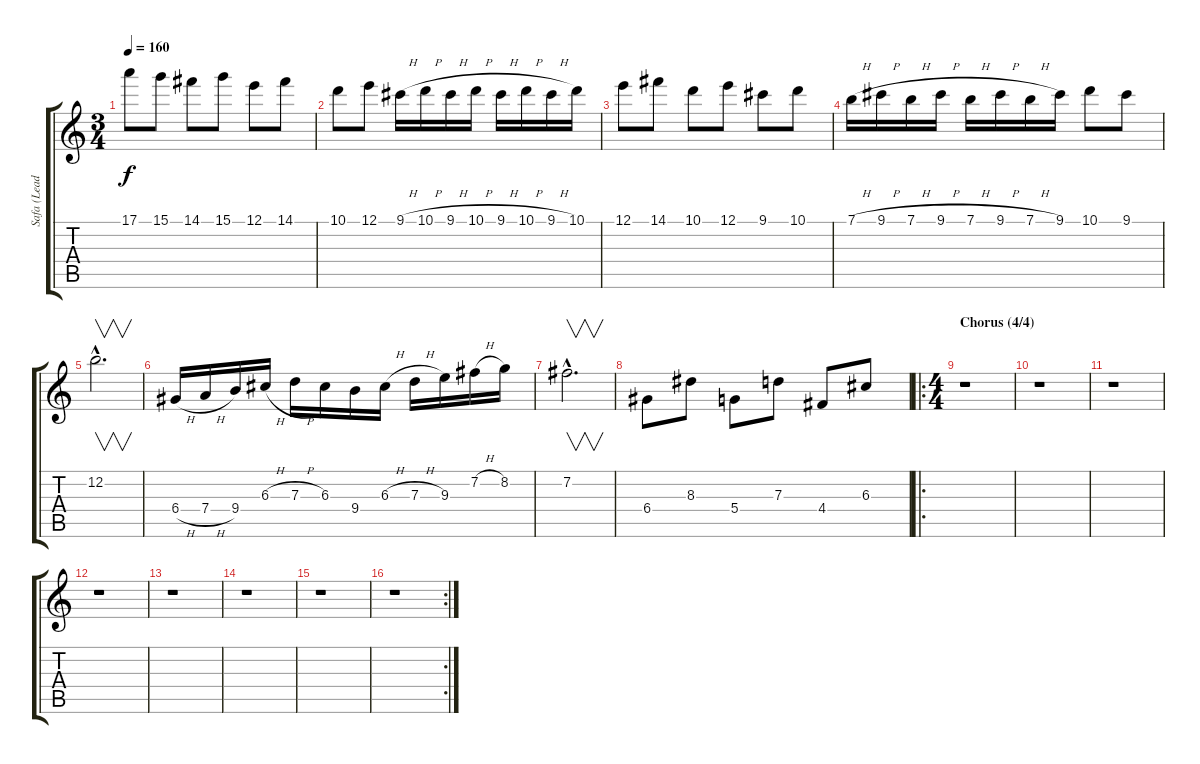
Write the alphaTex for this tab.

\track ("Safa (Lead)" "Safa (Lead") {instrument distortionguitar}
\staff {score tabs}
\tuning (E4 B3 G3 D3 A2 E2) {hide}
\ts (3 4)
\tempo 160
\clef g2
\ks c
17.1.8{dy f} 15.1.8 14.1.8 15.1.8 12.1.8 14.1.8 |
10.1.8 12.1.8 9.1{h}.16 10.1{h}.16 9.1{h}.16 10.1{h}.16 9.1{h}.16 10.1{h}.16 9.1{h}.16 10.1.16 |
12.1.8 14.1.8 10.1.8 12.1.8 9.1.8 10.1.8 |
7.1{h}.16 9.1{h}.16 7.1{h}.16 9.1{h}.16 7.1{h}.16 9.1{h}.16 7.1{h}.16 9.1.16 10.1.8 9.1.8 |
12.2{hac}.2{v d} |
6.4{h}.16 7.4{h}.16 9.4.16 6.3{h}.16 7.3{h}.16 6.3.16 9.4.16 6.3{h}.16 7.3{h}.16 9.3.16 7.2{h}.16 8.2.16 |
7.2{hac}.2{v d} |
6.4.8 8.3.8 5.4.8 7.3.8 4.4.8 6.3.8 |
\ro
\ts (4 4)
\section ("" "Chorus (4/4)")
r.1{volume 14} |
r.1 |
r.1 |
r.1 |
r.1 |
r.1 |
r.1 |
\rc 2
r.1
